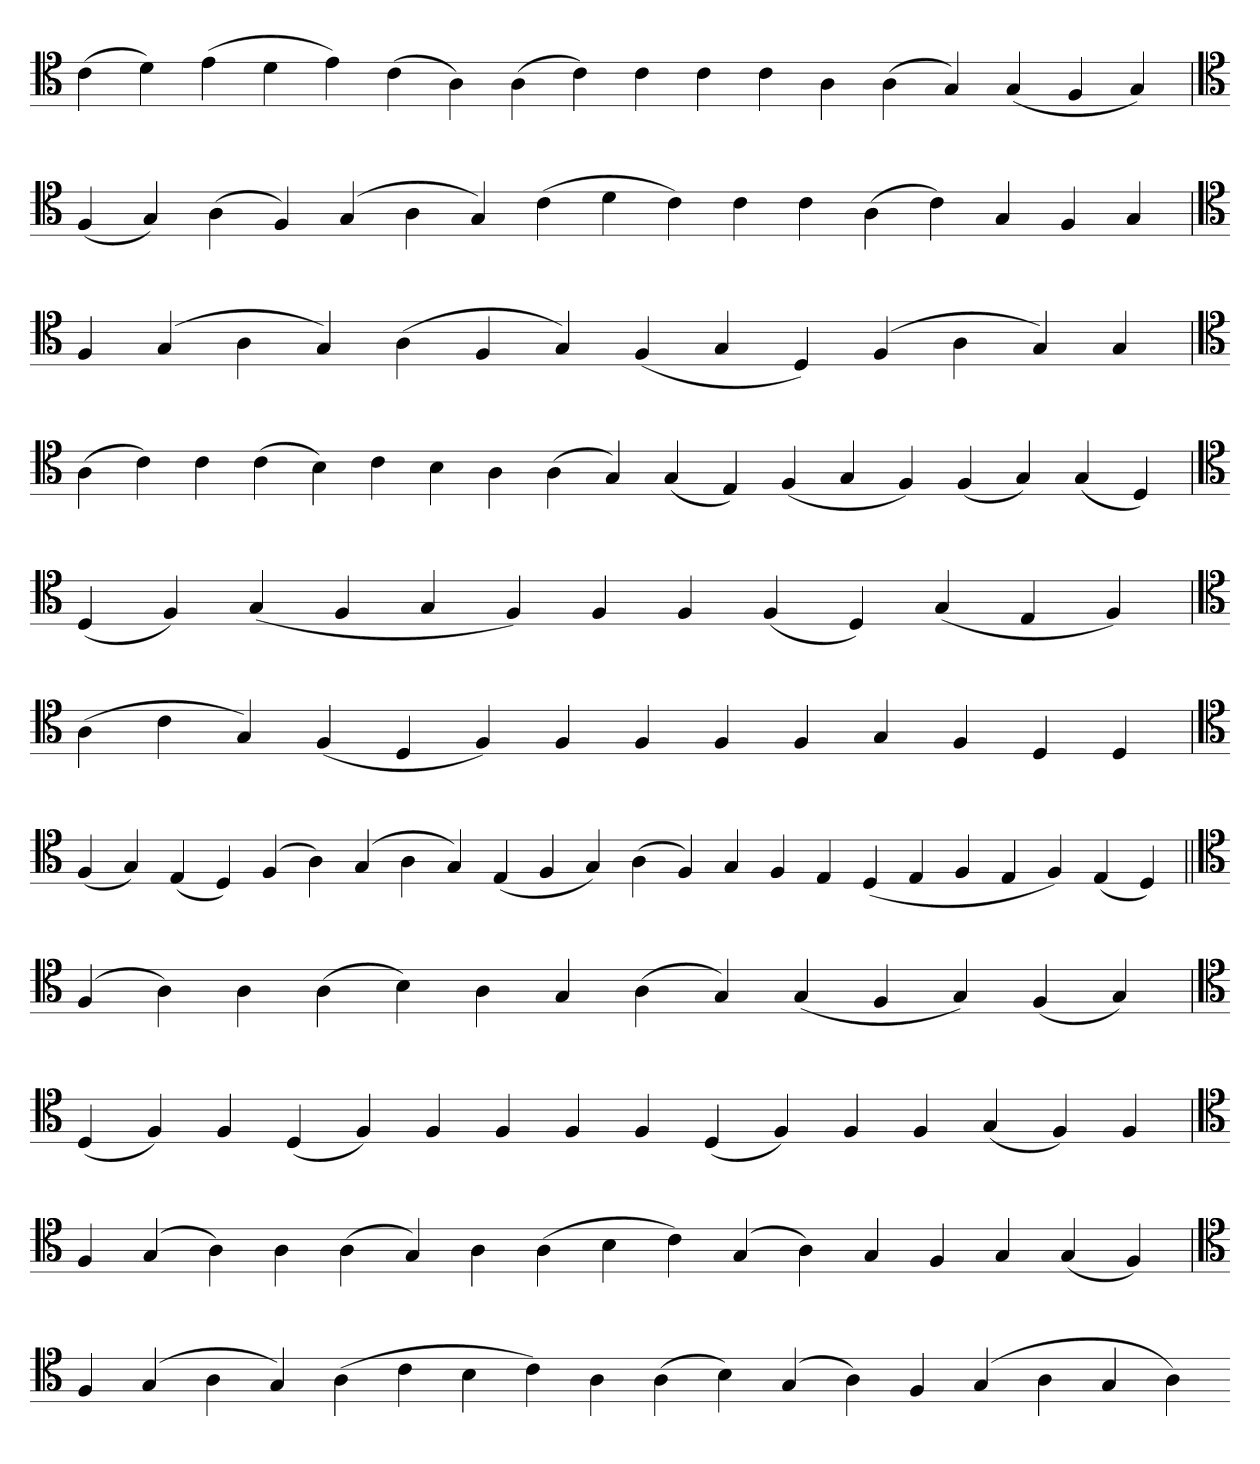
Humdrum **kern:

**kern
*part1
*staff1
*clefC4
=
(4c
4d)
(4e
4d
4e)
(4c
4A)
(4A
4c)
4c
4c
4c
4A
(4A
4G)
(4G
4F
4G)
='
*clefC4
(4F
4G)
(4A
4F)
(4G
4A
4G)
(4c
4d
4c)
4c
4c
(4A
4c)
4G
4F
4G
=`
*clefC4
4F
(4G
4A
4G)
(4A
4F
4G)
(4F
4G
4D)
(4F
4A
4G)
4G
=
*clefC4
(4A
4c)
4c
(4c
4B)
4c
4B
4A
(4A
4G)
(4G
4E)
(4F
4G
4F)
(4F
4G)
(4G
4D)
='
*clefC4
(4D
4F)
(4G
4F
4G
4F)
4F
4F
(4F
4D)
(4G
4E
4F)
=`
*clefC4
(4A
4c
4G)
(4F
4D
4F)
4F
4F
4F
4F
4G
4F
4D
4D
=
*clefC4
(4F
4G)
(4E
4D)
(4F
4A)
(4G
4A
4G)
(4E
4F
4G)
(4A
4F)
4G
4F
4E
(4D
4E
4F
4E
4F)
(4E
4D)
=||
*clefC4
(4F
4A)
4A
(4A
4B)
4A
4G
(4A
4G)
(4G
4F
4G)
(4F
4G)
='
*clefC4
(4D
4F)
4F
(4D
4F)
4F
4F
4F
4F
(4D
4F)
4F
4F
(4G
4F)
4F
='
*clefC4
4F
(4G
4A)
4A
(4A
4G)
4A
(4A
4B
4c)
(4G
4A)
4G
4F
4G
(4G
4F)
=
*clefC4
4F
(4G
4A
4G)
(4A
4c
4B
4c)
4A
(4A
4B)
(4G
4A)
4F
(4G
4A
4G
4A)
=-
*-
